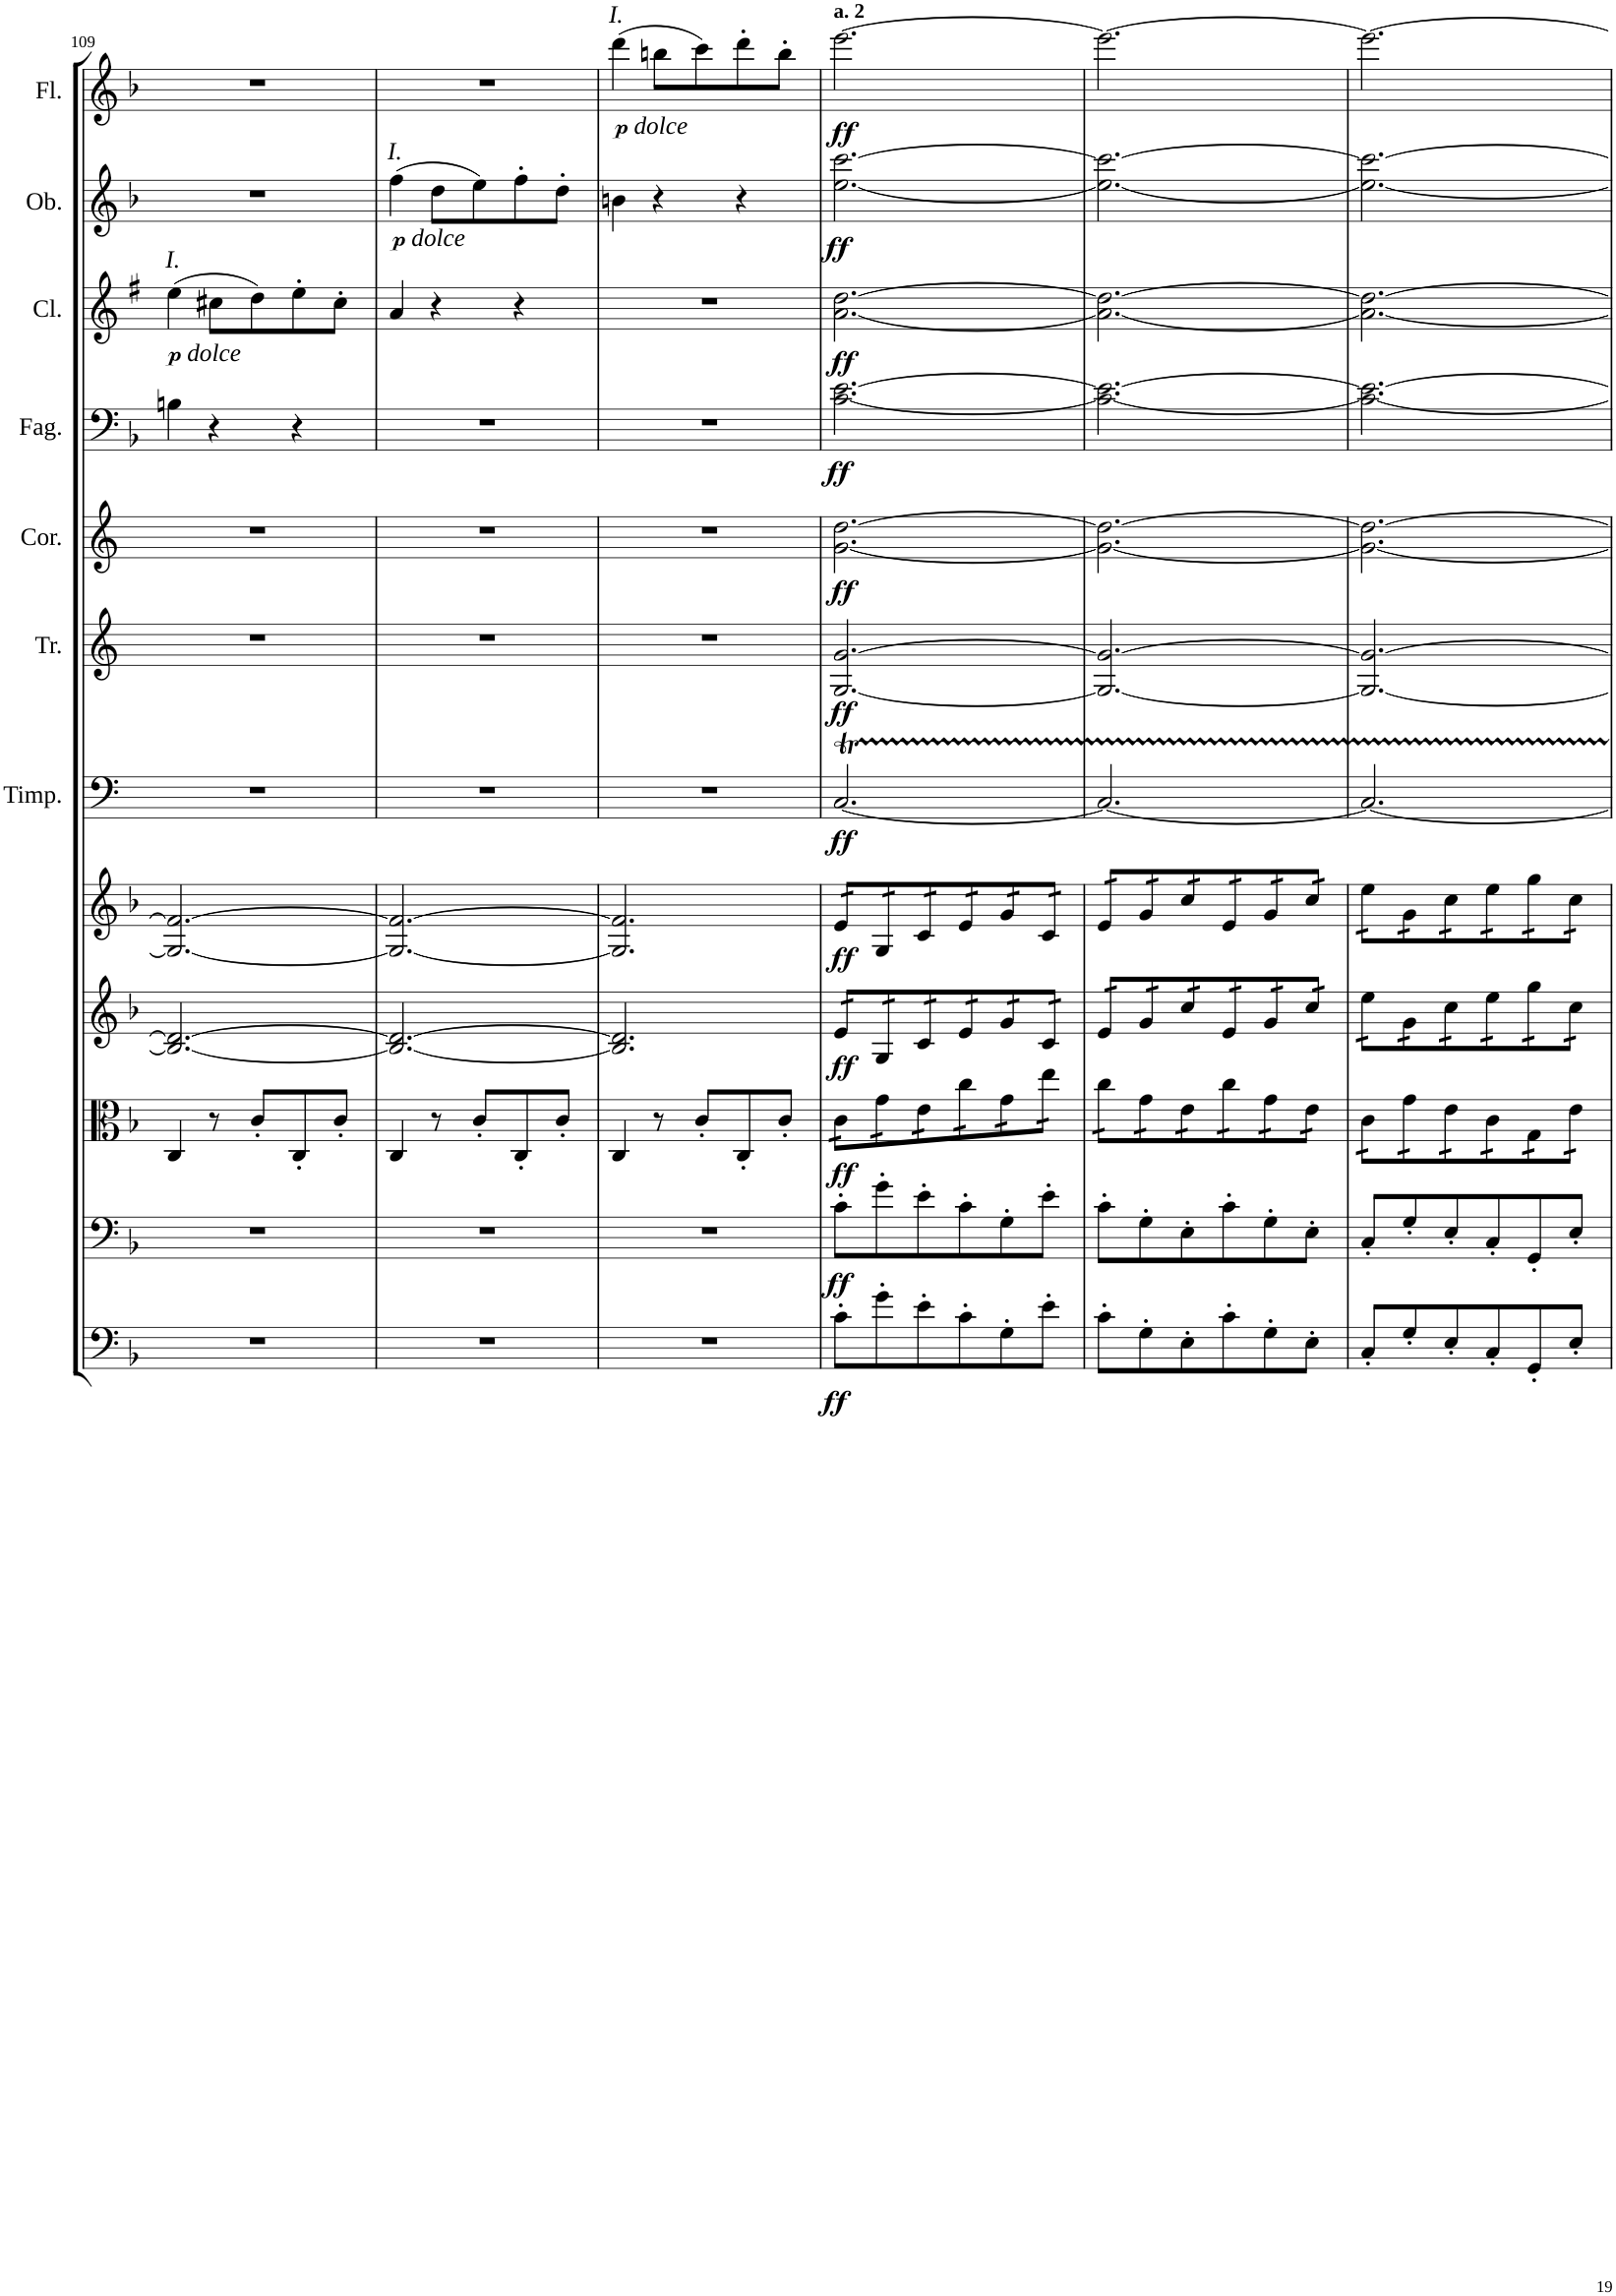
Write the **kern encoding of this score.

**kern	**dynam	**kern	**dynam	**kern	**dynam	**kern	**dynam	**kern	**dynam	**kern	**dynam	**kern	**dynam	**kern	**dynam	**kern	**dynam	**kern	**dynam	**kern	**dynam	**kern	**dynam
*part12	*part12	*part11	*part11	*part10	*part10	*part9	*part9	*part8	*part8	*part7	*part7	*part6	*part6	*part5	*part5	*part4	*part4	*part3	*part3	*part2	*part2	*part1	*part1
*staff12	*staff12	*staff11	*staff11	*staff10	*staff10	*staff9	*staff9	*staff8	*staff8	*staff7	*staff7	*staff6	*staff6	*staff5	*staff5	*staff4	*staff4	*staff3	*staff3	*staff2	*staff2	*staff1	*staff1
*I"Basso	*	*I"Violoncello	*	*I"Viola	*	*I"Violino II	*	*I"Violino I	*	*I"Timpani in F.C.	*	*I"Trombe in F	*	*I"Corni in F	*	*I"Fagotti	*	*I"Clarinetti in B	*	*I"Oboi	*	*I"Flauti	*
*	*	*	*	*	*	*	*	*	*	*I'Timp.	*	*I'Tr.	*	*I'Cor.	*	*I'Fag.	*	*I'Cl.	*	*I'Ob.	*	*I'Fl.	*
!!LO:PB:g=z
*clefF4	*	*clefF4	*	*clefC3	*	*clefG2	*	*clefG2	*	*clefF4	*	*clefG2	*	*clefG2	*	*clefF4	*	*clefG2	*	*clefG2	*	*clefG2	*
*Trd7c12	*	*	*	*	*	*	*	*	*	*	*	*Trd-3c-5	*	*Trd4c7	*	*	*	*Trd1c2	*	*	*	*	*
*k[b-]	*	*k[b-]	*	*k[b-]	*	*k[b-]	*	*k[b-]	*	*k[]	*	*k[]	*	*k[]	*	*k[b-]	*	*k[f#]	*	*k[b-]	*	*k[b-]	*
*M3/4	*	*M3/4	*	*M3/4	*	*M3/4	*	*M3/4	*	*M3/4	*	*M3/4	*	*M3/4	*	*M3/4	*	*M3/4	*	*M3/4	*	*M3/4	*
=109	=109	=109	=109	=109	=109	=109	=109	=109	=109	=109	=109	=109	=109	=109	=109	=109	=109	=109	=109	=109	=109	=109	=109
!	!	!	!	!	!	!	!	!	!	!	!	!	!	!	!	!	!	!LO:TX:a:i:t=I.	!	!	!	!	!
!	!	!	!	!	!	!	!	!	!	!	!	!	!	!	!	!	!	!LO:TX:b:t=dolce	!	!	!	!	!
2.r	.	2.r	.	4C/	.	2.Bn/_ 2.d/_	.	2.G/_ 2.f/_	.	2.r	.	2.r	.	2.r	.	4Bn\	.	(4ee\	.	2.r	.	2.r	.
.	.	.	.	8r	.	.	.	.	.	.	.	.	.	.	.	4r	.	8cc#X\L	.	.	.	.	.
.	.	.	.	8c'/L	.	.	.	.	.	.	.	.	.	.	.	.	.	8dd\)	.	.	.	.	.
.	.	.	.	8C'/	.	.	.	.	.	.	.	.	.	.	.	4r	.	8ee'\	.	.	.	.	.
.	.	.	.	8c'/J	.	.	.	.	.	.	.	.	.	.	.	.	.	8cc#'\J	.	.	.	.	.
=110	=110	=110	=110	=110	=110	=110	=110	=110	=110	=110	=110	=110	=110	=110	=110	=110	=110	=110	=110	=110	=110	=110	=110
!	!	!	!	!	!	!	!	!	!	!	!	!	!	!	!	!	!	!	!	!LO:TX:a:i:t=I.	!	!	!
!	!	!	!	!	!	!	!	!	!	!	!	!	!	!	!	!	!	!	!	!LO:TX:b:t=dolce	!	!	!
2.r	.	2.r	.	4C/	.	2.B/_ 2.d/_	.	2.G/_ 2.f/_	.	2.r	.	2.r	.	2.r	.	2.r	.	4a/	.	(4ff\	.	2.r	.
.	.	.	.	8r	.	.	.	.	.	.	.	.	.	.	.	.	.	4r	.	8dd\L	.	.	.
.	.	.	.	8c'/L	.	.	.	.	.	.	.	.	.	.	.	.	.	.	.	8ee\)	.	.	.
.	.	.	.	8C'/	.	.	.	.	.	.	.	.	.	.	.	.	.	4r	.	8ff'\	.	.	.
.	.	.	.	8c'/J	.	.	.	.	.	.	.	.	.	.	.	.	.	.	.	8dd'\J	.	.	.
=111	=111	=111	=111	=111	=111	=111	=111	=111	=111	=111	=111	=111	=111	=111	=111	=111	=111	=111	=111	=111	=111	=111	=111
!	!	!	!	!	!	!	!	!	!	!	!	!	!	!	!	!	!	!	!	!	!	!LO:TX:b:t=dolce	!
!	!	!	!	!	!	!	!	!	!	!	!	!	!	!	!	!	!	!	!	!	!	!LO:TX:a:i:t=I.	!
2.r	.	2.r	.	4C/	.	2.B/] 2.d/]	.	2.G/] 2.f/]	.	2.r	.	2.r	.	2.r	.	2.r	.	2.r	.	4bn\	.	(4ddd\	.
.	.	.	.	8r	.	.	.	.	.	.	.	.	.	.	.	.	.	.	.	4r	.	8bbn\L	.
.	.	.	.	8c'/L	.	.	.	.	.	.	.	.	.	.	.	.	.	.	.	.	.	8ccc\)	.
.	.	.	.	8C'/	.	.	.	.	.	.	.	.	.	.	.	.	.	.	.	4r	.	8ddd'\	.
.	.	.	.	8c'/J	.	.	.	.	.	.	.	.	.	.	.	.	.	.	.	.	.	8bb'\J	.
=112	=112	=112	=112	=112	=112	=112	=112	=112	=112	=112	=112	=112	=112	=112	=112	=112	=112	=112	=112	=112	=112	=112	=112
!	!	!	!	!	!	!	!	!	!	!	!	!	!	!	!	!	!	!	!	!	!	!LO:TX:a:B:t=a. 2	!
!	!LO:DY:b	!	!LO:DY:b	!	!LO:DY:b	!	!LO:DY:b	!	!LO:DY:b	!	!LO:DY:b	!	!LO:DY:b	!	!LO:DY:b	!	!LO:DY:b	!	!LO:DY:b	!	!LO:DY:b	!	!LO:DY:b
*	*	*	*	*tremolo	*	*	*	*	*	*	*	*	*	*	*	*	*	*	*	*	*	*	*
*	*	*	*	*	*	*tremolo	*	*	*	*	*	*	*	*	*	*	*	*	*	*	*	*	*
*	*	*	*	*	*	*	*	*tremolo	*	*	*	*	*	*	*	*	*	*	*	*	*	*	*
*	*	*	*	*	*	*	*	*	*	*tremolo	*	*	*	*	*	*	*	*	*	*	*	*	*
8c'\L	ff	8c'\L	ff	16c\LL	ff	16e/LL	ff	16e/LL	ff	[32CT/LLL	ff	[2.G/ [2.g/	ff	[2.g\ [2.dd\	ff	[2.c\ [2.e\	ff	[2.a\ [2.dd\	ff	[2.ee\ [2.ccc\	ff	[2.eee\	ff
.	.	.	.	.	.	.	.	.	.	32CT/	.	.	.	.	.	.	.	.	.	.	.	.	.
.	.	.	.	16c\	.	16e/	.	16e/	.	32CT/	.	.	.	.	.	.	.	.	.	.	.	.	.
.	.	.	.	.	.	.	.	.	.	32CT/	.	.	.	.	.	.	.	.	.	.	.	.	.
8g'\	.	8g'\	.	16g\	.	16G/	.	16G/	.	32CT/	.	.	.	.	.	.	.	.	.	.	.	.	.
.	.	.	.	.	.	.	.	.	.	32CT/	.	.	.	.	.	.	.	.	.	.	.	.	.
.	.	.	.	16g\	.	16G/	.	16G/	.	32CT/	.	.	.	.	.	.	.	.	.	.	.	.	.
.	.	.	.	.	.	.	.	.	.	32CT/	.	.	.	.	.	.	.	.	.	.	.	.	.
8e'\	.	8e'\	.	16e\	.	16c/	.	16c/	.	32CT/	.	.	.	.	.	.	.	.	.	.	.	.	.
.	.	.	.	.	.	.	.	.	.	32CT/	.	.	.	.	.	.	.	.	.	.	.	.	.
.	.	.	.	16e\	.	16c/	.	16c/	.	32CT/	.	.	.	.	.	.	.	.	.	.	.	.	.
.	.	.	.	.	.	.	.	.	.	32CT/	.	.	.	.	.	.	.	.	.	.	.	.	.
8c'\	.	8c'\	.	16cc\	.	16e/	.	16e/	.	32CT/	.	.	.	.	.	.	.	.	.	.	.	.	.
.	.	.	.	.	.	.	.	.	.	32CT/	.	.	.	.	.	.	.	.	.	.	.	.	.
.	.	.	.	16cc\	.	16e/	.	16e/	.	32CT/	.	.	.	.	.	.	.	.	.	.	.	.	.
.	.	.	.	.	.	.	.	.	.	32CT/	.	.	.	.	.	.	.	.	.	.	.	.	.
8G'\	.	8G'\	.	16g\	.	16g/	.	16g/	.	32CT/	.	.	.	.	.	.	.	.	.	.	.	.	.
.	.	.	.	.	.	.	.	.	.	32CT/	.	.	.	.	.	.	.	.	.	.	.	.	.
.	.	.	.	16g\	.	16g/	.	16g/	.	32CT/	.	.	.	.	.	.	.	.	.	.	.	.	.
.	.	.	.	.	.	.	.	.	.	32CT/	.	.	.	.	.	.	.	.	.	.	.	.	.
8e'\J	.	8e'\J	.	16ee\	.	16c/	.	16c/	.	32CT/	.	.	.	.	.	.	.	.	.	.	.	.	.
.	.	.	.	.	.	.	.	.	.	32CT/	.	.	.	.	.	.	.	.	.	.	.	.	.
.	.	.	.	16ee\JJ	.	16c/JJ	.	16c/JJ	.	32CT/	.	.	.	.	.	.	.	.	.	.	.	.	.
.	.	.	.	.	.	.	.	.	.	32CT/JJJ	.	.	.	.	.	.	.	.	.	.	.	.	.
=113	=113	=113	=113	=113	=113	=113	=113	=113	=113	=113	=113	=113	=113	=113	=113	=113	=113	=113	=113	=113	=113	=113	=113
8c'\L	.	8c'\L	.	16cc\LL	.	16e/LL	.	16e/LL	.	32C/LLL	.	2.G/_ 2.g/_	.	2.g\_ 2.dd\_	.	2.c\_ 2.e\_	.	2.a\_ 2.dd\_	.	2.ee\_ 2.ccc\_	.	2.eee\_	.
.	.	.	.	.	.	.	.	.	.	32C/	.	.	.	.	.	.	.	.	.	.	.	.	.
.	.	.	.	16cc\	.	16e/	.	16e/	.	32C/	.	.	.	.	.	.	.	.	.	.	.	.	.
.	.	.	.	.	.	.	.	.	.	32C/	.	.	.	.	.	.	.	.	.	.	.	.	.
8G'\	.	8G'\	.	16g\	.	16g/	.	16g/	.	32C/	.	.	.	.	.	.	.	.	.	.	.	.	.
.	.	.	.	.	.	.	.	.	.	32C/	.	.	.	.	.	.	.	.	.	.	.	.	.
.	.	.	.	16g\	.	16g/	.	16g/	.	32C/	.	.	.	.	.	.	.	.	.	.	.	.	.
.	.	.	.	.	.	.	.	.	.	32C/	.	.	.	.	.	.	.	.	.	.	.	.	.
8E'\	.	8E'\	.	16e\	.	16cc/	.	16cc/	.	32C/	.	.	.	.	.	.	.	.	.	.	.	.	.
.	.	.	.	.	.	.	.	.	.	32C/	.	.	.	.	.	.	.	.	.	.	.	.	.
.	.	.	.	16e\	.	16cc/	.	16cc/	.	32C/	.	.	.	.	.	.	.	.	.	.	.	.	.
.	.	.	.	.	.	.	.	.	.	32C/	.	.	.	.	.	.	.	.	.	.	.	.	.
8c'\	.	8c'\	.	16cc\	.	16e/	.	16e/	.	32C/	.	.	.	.	.	.	.	.	.	.	.	.	.
.	.	.	.	.	.	.	.	.	.	32C/	.	.	.	.	.	.	.	.	.	.	.	.	.
.	.	.	.	16cc\	.	16e/	.	16e/	.	32C/	.	.	.	.	.	.	.	.	.	.	.	.	.
.	.	.	.	.	.	.	.	.	.	32C/	.	.	.	.	.	.	.	.	.	.	.	.	.
8G'\	.	8G'\	.	16g\	.	16g/	.	16g/	.	32C/	.	.	.	.	.	.	.	.	.	.	.	.	.
.	.	.	.	.	.	.	.	.	.	32C/	.	.	.	.	.	.	.	.	.	.	.	.	.
.	.	.	.	16g\	.	16g/	.	16g/	.	32C/	.	.	.	.	.	.	.	.	.	.	.	.	.
.	.	.	.	.	.	.	.	.	.	32C/	.	.	.	.	.	.	.	.	.	.	.	.	.
8E'\J	.	8E'\J	.	16e\	.	16cc/	.	16cc/	.	32C/	.	.	.	.	.	.	.	.	.	.	.	.	.
.	.	.	.	.	.	.	.	.	.	32C/	.	.	.	.	.	.	.	.	.	.	.	.	.
.	.	.	.	16e\JJ	.	16cc/JJ	.	16cc/JJ	.	32C/	.	.	.	.	.	.	.	.	.	.	.	.	.
.	.	.	.	.	.	.	.	.	.	32C/JJJ	.	.	.	.	.	.	.	.	.	.	.	.	.
=114	=114	=114	=114	=114	=114	=114	=114	=114	=114	=114	=114	=114	=114	=114	=114	=114	=114	=114	=114	=114	=114	=114	=114
8C'/L	.	8C'/L	.	16c\LL	.	16ee\LL	.	16ee\LL	.	32C/LLL	.	2.G/_ 2.g/_	.	2.g\_ 2.dd\_	.	2.c\_ 2.e\_	.	2.a\_ 2.dd\_	.	2.ee\_ 2.ccc\_	.	2.eee\_	.
.	.	.	.	.	.	.	.	.	.	32C/	.	.	.	.	.	.	.	.	.	.	.	.	.
.	.	.	.	16c\	.	16ee\	.	16ee\	.	32C/	.	.	.	.	.	.	.	.	.	.	.	.	.
.	.	.	.	.	.	.	.	.	.	32C/	.	.	.	.	.	.	.	.	.	.	.	.	.
8G'/	.	8G'/	.	16g\	.	16g\	.	16g\	.	32C/	.	.	.	.	.	.	.	.	.	.	.	.	.
.	.	.	.	.	.	.	.	.	.	32C/	.	.	.	.	.	.	.	.	.	.	.	.	.
.	.	.	.	16g\	.	16g\	.	16g\	.	32C/	.	.	.	.	.	.	.	.	.	.	.	.	.
.	.	.	.	.	.	.	.	.	.	32C/	.	.	.	.	.	.	.	.	.	.	.	.	.
8E'/	.	8E'/	.	16e\	.	16cc\	.	16cc\	.	32C/	.	.	.	.	.	.	.	.	.	.	.	.	.
.	.	.	.	.	.	.	.	.	.	32C/	.	.	.	.	.	.	.	.	.	.	.	.	.
.	.	.	.	16e\	.	16cc\	.	16cc\	.	32C/	.	.	.	.	.	.	.	.	.	.	.	.	.
.	.	.	.	.	.	.	.	.	.	32C/	.	.	.	.	.	.	.	.	.	.	.	.	.
8C'/	.	8C'/	.	16c\	.	16ee\	.	16ee\	.	32C/	.	.	.	.	.	.	.	.	.	.	.	.	.
.	.	.	.	.	.	.	.	.	.	32C/	.	.	.	.	.	.	.	.	.	.	.	.	.
.	.	.	.	16c\	.	16ee\	.	16ee\	.	32C/	.	.	.	.	.	.	.	.	.	.	.	.	.
.	.	.	.	.	.	.	.	.	.	32C/	.	.	.	.	.	.	.	.	.	.	.	.	.
8GG'/	.	8GG'/	.	16G\	.	16gg\	.	16gg\	.	32C/	.	.	.	.	.	.	.	.	.	.	.	.	.
.	.	.	.	.	.	.	.	.	.	32C/	.	.	.	.	.	.	.	.	.	.	.	.	.
.	.	.	.	16G\	.	16gg\	.	16gg\	.	32C/	.	.	.	.	.	.	.	.	.	.	.	.	.
.	.	.	.	.	.	.	.	.	.	32C/	.	.	.	.	.	.	.	.	.	.	.	.	.
8E'/J	.	8E'/J	.	16e\	.	16cc\	.	16cc\	.	32C/	.	.	.	.	.	.	.	.	.	.	.	.	.
.	.	.	.	.	.	.	.	.	.	32C/	.	.	.	.	.	.	.	.	.	.	.	.	.
.	.	.	.	16e\JJ	.	16cc\JJ	.	16cc\JJ	.	32C/	.	.	.	.	.	.	.	.	.	.	.	.	.
*	*	*	*	*	*	*	*	*Xtremolo	*	*	*	*	*	*	*	*	*	*	*	*	*	*	*
*	*	*	*	*	*	*Xtremolo	*	*	*	*	*	*	*	*	*	*	*	*	*	*	*	*	*
*	*	*	*	*Xtremolo	*	*	*	*	*	*	*	*	*	*	*	*	*	*	*	*	*	*	*
.	.	.	.	.	.	.	.	.	.	32C/JJJ	.	.	.	.	.	.	.	.	.	.	.	.	.
*	*	*	*	*	*	*	*	*	*	*Xtremolo	*	*	*	*	*	*	*	*	*	*	*	*	*
=	=	=	=	=	=	=	=	=	=	=	=	=	=	=	=	=	=	=	=	=	=	=	=
*-	*-	*-	*-	*-	*-	*-	*-	*-	*-	*-	*-	*-	*-	*-	*-	*-	*-	*-	*-	*-	*-	*-	*-
